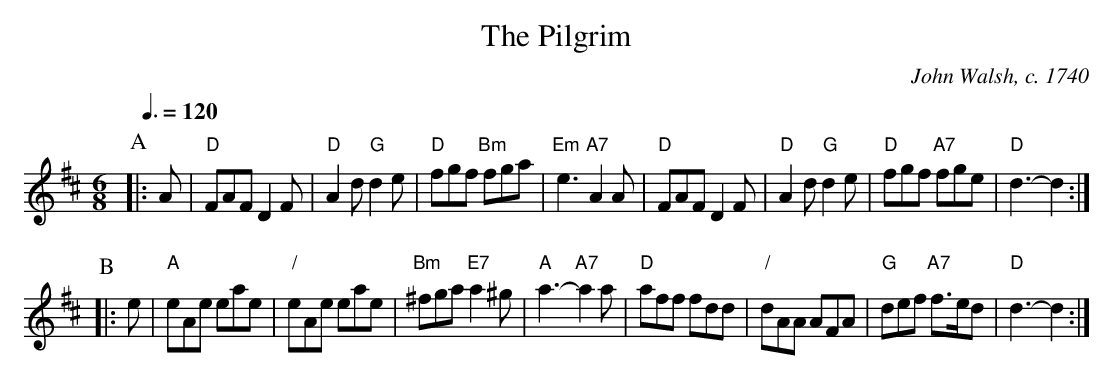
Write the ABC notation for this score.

X:1
T:The Pilgrim
C:John Walsh, c. 1740
Q:3/8=120
M:6/8
L:1/8
K:D
P:A
|:A | "D"FAF D2F | "D"A2d "G"d2e | "D"fgf "Bm"fga | "Em"e3 "A7"A2A |\
"D"FAF D2F | "D"A2d "G"d2e | "D"fgf "A7"fge | "D"d3- d2 :|
P:B
|:e | "A"eAe eae | "/"eAe eae | "Bm"^fga "E7"a2^g | "A"a3- "A7"a2a |\
"D"aff fdd | "/"dAA AFA | "G"def "A7"f>ed | "D"d3- d2 :|
